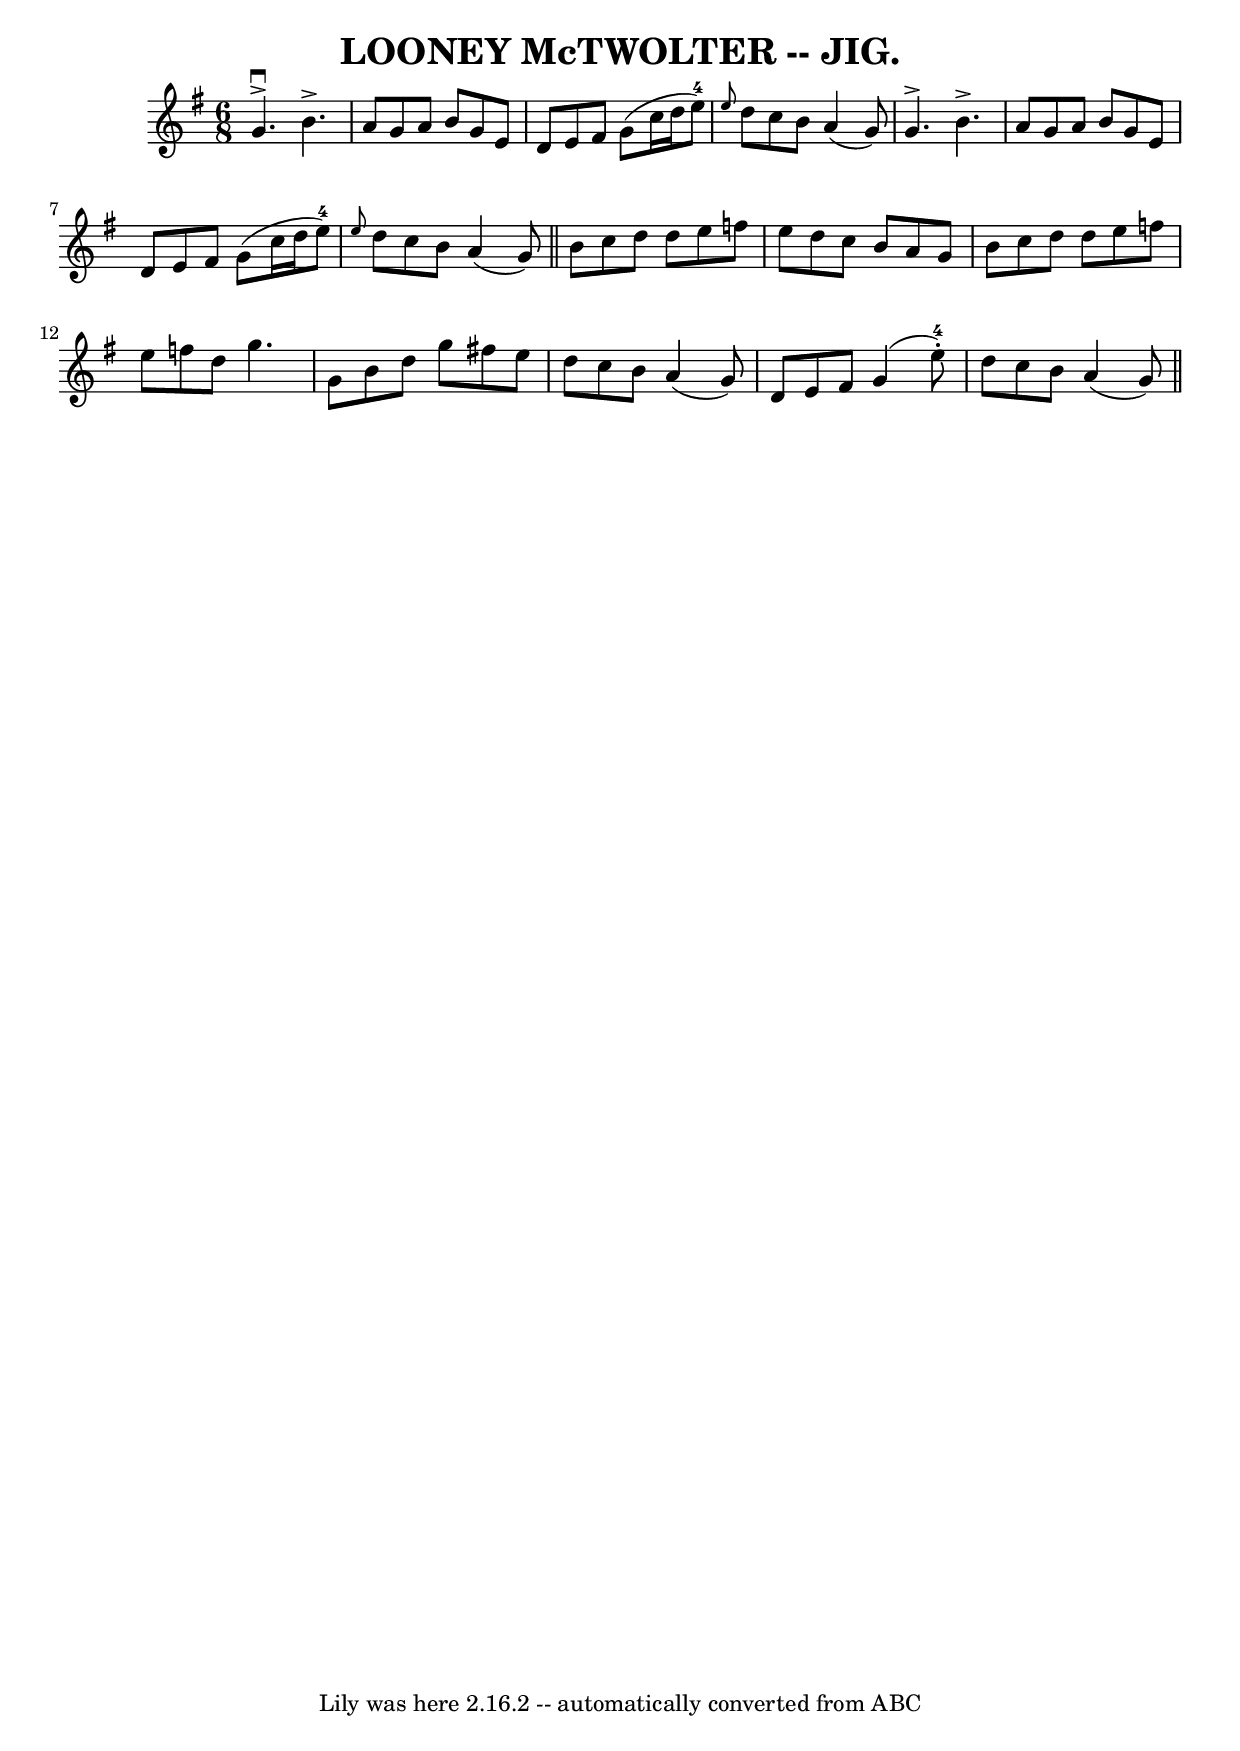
\version "2.16.2"
\include "Mammoth.ily"
\header {
	%% book = "Coles pg. 75.7"
	crossRefNumber = "15"
	footnotes = ""
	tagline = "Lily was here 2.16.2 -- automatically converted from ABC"
	title = "LOONEY McTWOLTER -- JIG."
}
voicedefault =  {


\time 6/8 
\key g \major g'4.^\downbow^\accent b'4.^\accent |
 a'8 
 g'8 a'8 b'8 g'8 e'8  |
 d'8 e'8 fis'8 g'8 (
c''16 d''16 e''8-4) |
 \grace { e''8  } d''8 c''8    
b'8 a'4 (g'8) |
 g'4.^\accent b'4.^\accent |
   
a'8 g'8 a'8 b'8 g'8 e'8  |
 d'8 e'8 fis'8 g'8 (
 c''16 d''16 e''8-4) |
 \grace { e''8  } d''8 c''8    
b'8 a'4 (g'8) \bar "||" b'8 c''8 d''8 d''8 e''8    
f''8  |
 e''8 d''8 c''8 b'8 a'8 g'8  |
 b'8    
c''8 d''8 d''8 e''8 f''8  |
 e''8 f''8 d''8 g''4.  
|
 g'8 b'8 d''8 g''8 fis''!8 e''8  |
 d''8    
c''8 b'8 a'4 (g'8) |
 d'8 e'8 fis'8 g'4 (e''8 
-4-.) |
 d''8 c''8 b'8 a'4 (g'8) \bar "||"   
}

\score{
    <<

	\context Staff="default"
	{
	    \voicedefault 
	}

    >>
	\layout {
	}
	\midi {}
}
